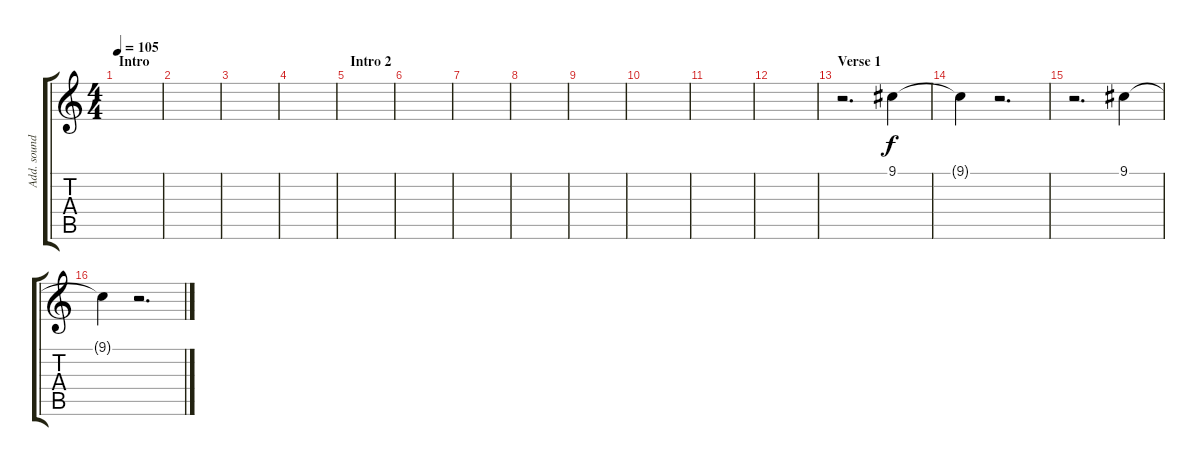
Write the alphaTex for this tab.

\track ("Add. sounds" "Add. sound") {instrument electricpiano1}
\staff {score tabs}
\tuning (E4 B3 G3 D3 A2 E2) {hide}
\ts (4 4)
\section ("" "Intro")
\tempo 105
\clef g2
\ks c
|
|
|
|
\section ("" "Intro 2")
|
|
|
|
|
|
|
|
\section ("" "Verse 1")
r.2{d} 9.1.4 |
9.1{t}.4 r.2{d} |
r.2{d} 9.1.4 |
9.1{t}.4 r.2{d}
